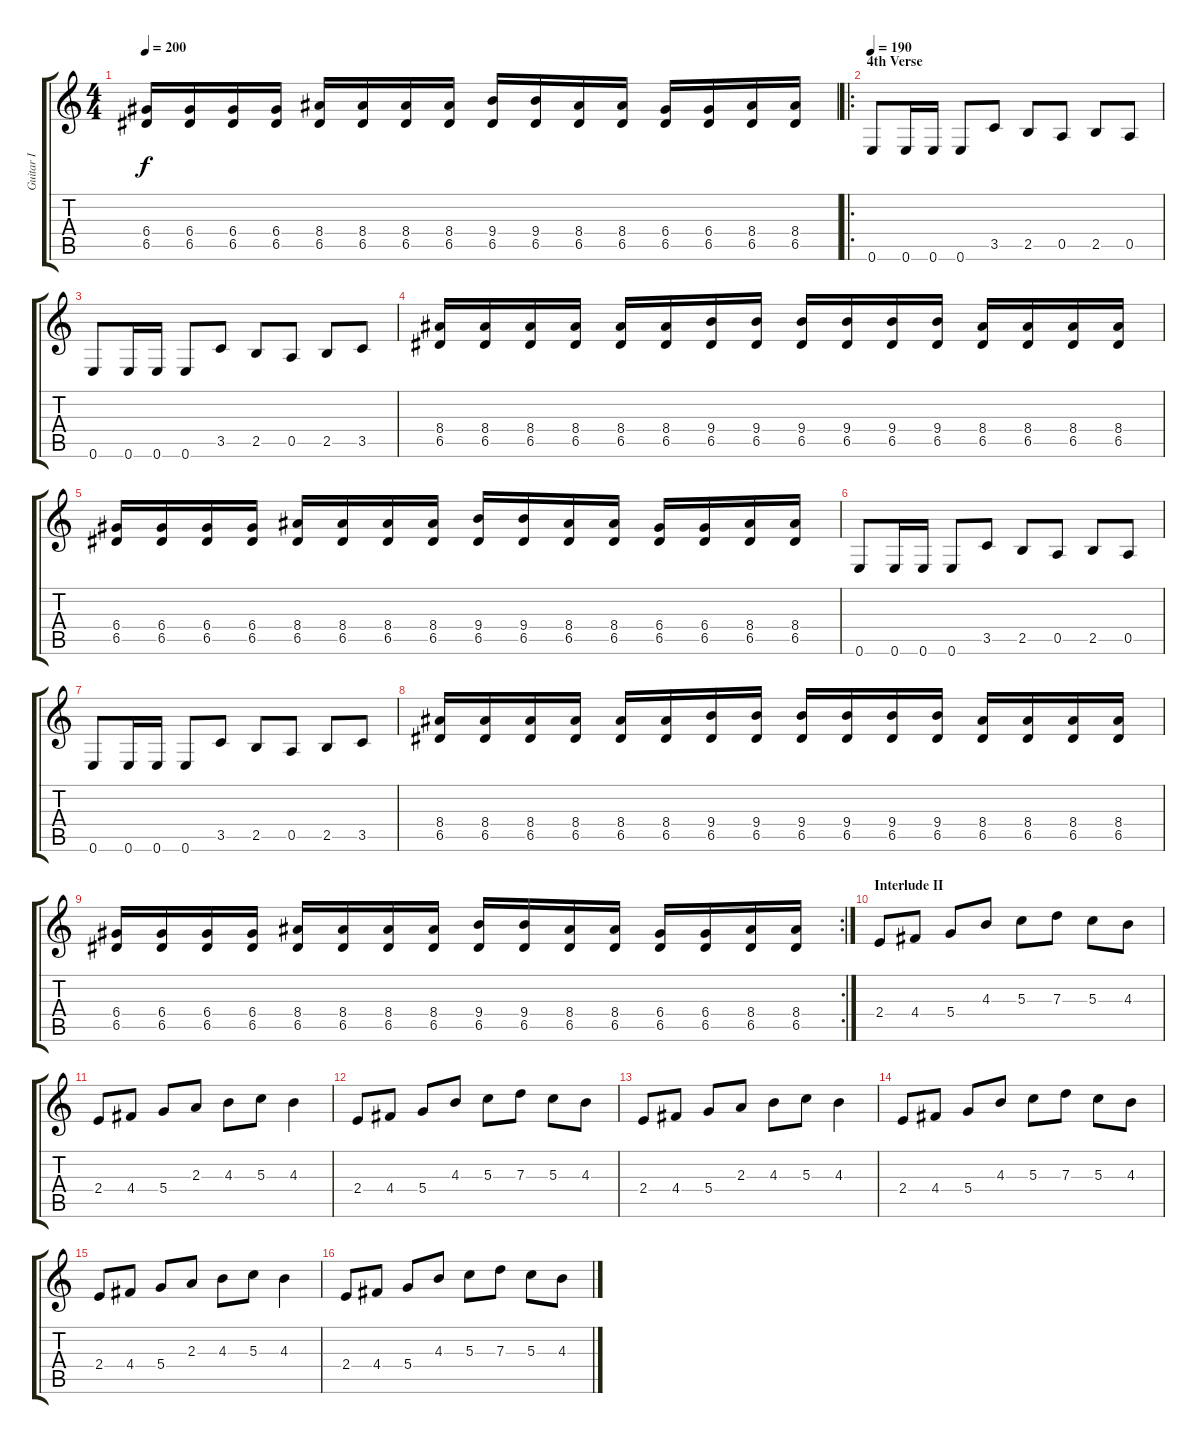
\track ("Guitar I" "Guitar I") {instrument distortionguitar}
\staff {score tabs}
\tuning (E4 B3 G3 D3 A2 E2) {hide}
\ts (4 4)
\tempo 200
\clef g2
\ks c
(6.4 6.5).16{dy f} (6.4 6.5).16 (6.4 6.5).16 (6.4 6.5).16 (8.4 6.5).16 (8.4 6.5).16 (8.4 6.5).16 (8.4 6.5).16 (9.4 6.5).16 (9.4 6.5).16 (8.4 6.5).16 (8.4 6.5).16 (6.4 6.5).16 (6.4 6.5).16 (8.4 6.5).16 (8.4 6.5).16 |
\ro
\section ("" "4th Verse")
\tempo 190
0.6.8 0.6.16 0.6.16 0.6.8 3.5.8 2.5.8 0.5.8 2.5.8 0.5.8 |
0.6.8 0.6.16 0.6.16 0.6.8 3.5.8 2.5.8 0.5.8 2.5.8 3.5.8 |
(8.4 6.5).16 (8.4 6.5).16 (8.4 6.5).16 (8.4 6.5).16 (8.4 6.5).16 (8.4 6.5).16 (9.4 6.5).16 (9.4 6.5).16 (9.4 6.5).16 (9.4 6.5).16 (9.4 6.5).16 (9.4 6.5).16 (8.4 6.5).16 (8.4 6.5).16 (8.4 6.5).16 (8.4 6.5).16 |
(6.4 6.5).16 (6.4 6.5).16 (6.4 6.5).16 (6.4 6.5).16 (8.4 6.5).16 (8.4 6.5).16 (8.4 6.5).16 (8.4 6.5).16 (9.4 6.5).16 (9.4 6.5).16 (8.4 6.5).16 (8.4 6.5).16 (6.4 6.5).16 (6.4 6.5).16 (8.4 6.5).16 (8.4 6.5).16 |
0.6.8 0.6.16 0.6.16 0.6.8 3.5.8 2.5.8 0.5.8 2.5.8 0.5.8 |
0.6.8 0.6.16 0.6.16 0.6.8 3.5.8 2.5.8 0.5.8 2.5.8 3.5.8 |
(8.4 6.5).16 (8.4 6.5).16 (8.4 6.5).16 (8.4 6.5).16 (8.4 6.5).16 (8.4 6.5).16 (9.4 6.5).16 (9.4 6.5).16 (9.4 6.5).16 (9.4 6.5).16 (9.4 6.5).16 (9.4 6.5).16 (8.4 6.5).16 (8.4 6.5).16 (8.4 6.5).16 (8.4 6.5).16 |
\rc 2
(6.4 6.5).16 (6.4 6.5).16 (6.4 6.5).16 (6.4 6.5).16 (8.4 6.5).16 (8.4 6.5).16 (8.4 6.5).16 (8.4 6.5).16 (9.4 6.5).16 (9.4 6.5).16 (8.4 6.5).16 (8.4 6.5).16 (6.4 6.5).16 (6.4 6.5).16 (8.4 6.5).16 (8.4 6.5).16 |
\section ("" "Interlude II")
2.4.8 4.4.8 5.4.8 4.3.8 5.3.8 7.3.8 5.3.8 4.3.8 |
2.4.8 4.4.8 5.4.8 2.3.8 4.3.8 5.3.8 4.3.4 |
2.4.8 4.4.8 5.4.8 4.3.8 5.3.8 7.3.8 5.3.8 4.3.8 |
2.4.8 4.4.8 5.4.8 2.3.8 4.3.8 5.3.8 4.3.4 |
2.4.8 4.4.8 5.4.8 4.3.8 5.3.8 7.3.8 5.3.8 4.3.8 |
2.4.8 4.4.8 5.4.8 2.3.8 4.3.8 5.3.8 4.3.4 |
2.4.8 4.4.8 5.4.8 4.3.8 5.3.8 7.3.8 5.3.8 4.3.8
